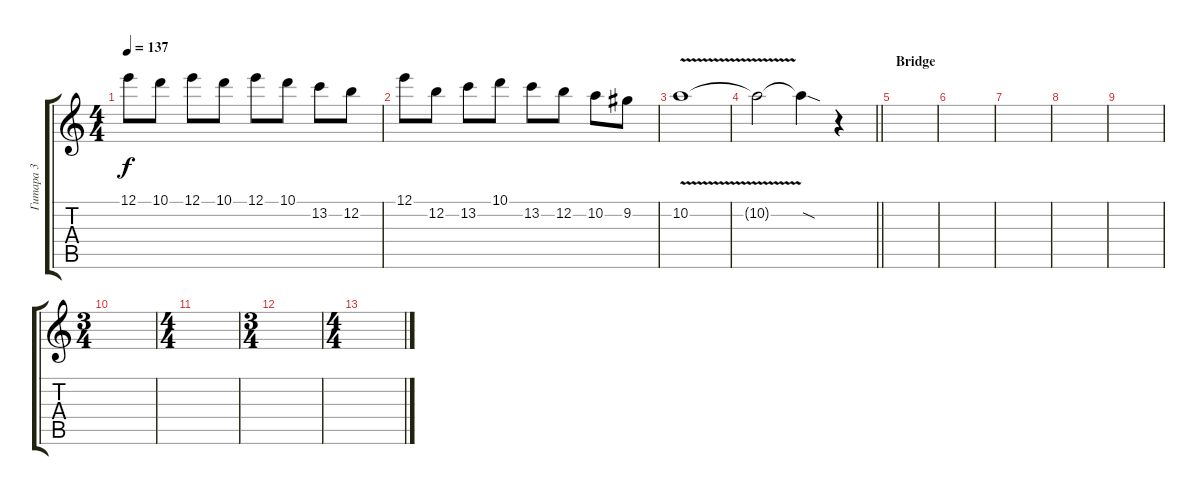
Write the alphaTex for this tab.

\track ("Гитара 3" "Гитара 3") {instrument distortionguitar}
\staff {score tabs}
\tuning (E4 B3 G3 D3 A2 E2) {hide}
\ts (4 4)
\tempo 137
\clef g2
\ks aminor
12.1.8{dy f} 10.1.8 12.1.8 10.1.8 12.1.8 10.1.8 13.2.8 12.2.8 |
12.1.8 12.2.8 13.2.8 10.1.8 13.2.8 12.2.8 10.2.8 9.2.8 |
10.2{v}.1 |
\barLineRight lightlight
10.2{t}.2 10.2{sod t}.4 r.4 |
\section ("" "Bridge")
|
|
|
|
|
\ts (3 4)
|
\ts (4 4)
|
\ts (3 4)
|
\ts (4 4)
